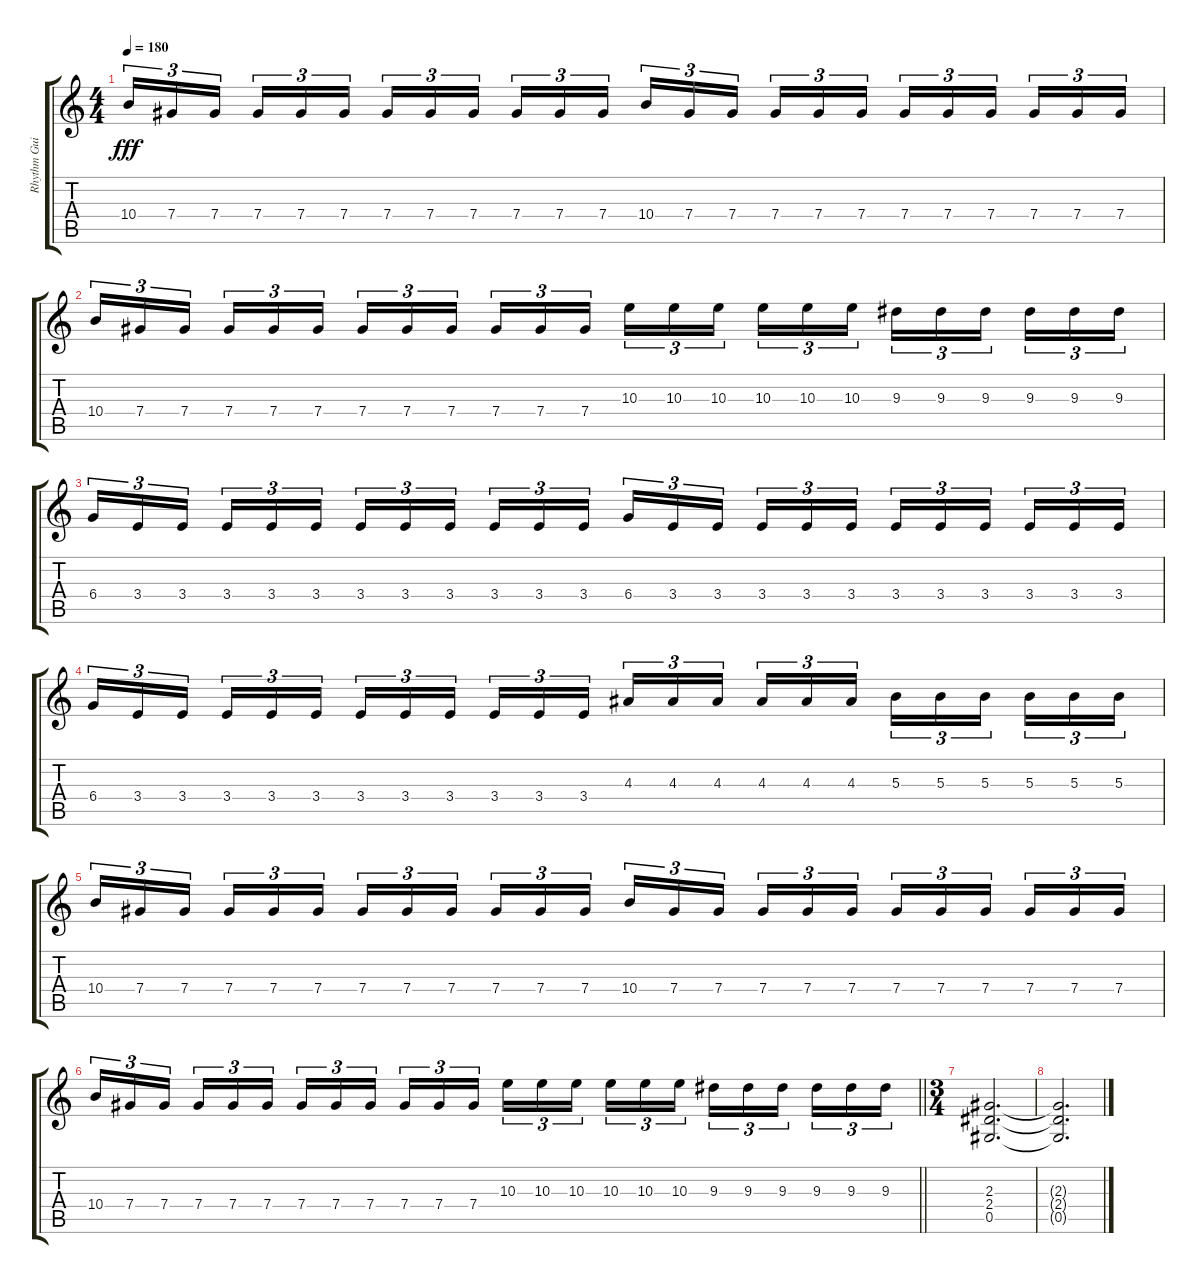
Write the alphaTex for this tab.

\track ("Rhythm Guitar" "Rhythm Gui") {instrument distortionguitar}
\staff {score tabs}
\tuning (Eb4 Bb3 Gb3 Db3 Ab2 Eb2) {hide}
\ts (4 4)
\tempo 180
\clef g2
\ks c
10.4.16{tu (3 2) dy fff} 7.4.16{tu (3 2)} 7.4.16{tu (3 2) beam splitsecondary} 7.4.16{tu (3 2)} 7.4.16{tu (3 2)} 7.4.16{tu (3 2)} 7.4.16{tu (3 2)} 7.4.16{tu (3 2)} 7.4.16{tu (3 2) beam splitsecondary} 7.4.16{tu (3 2)} 7.4.16{tu (3 2)} 7.4.16{tu (3 2)} 10.4.16{tu (3 2)} 7.4.16{tu (3 2)} 7.4.16{tu (3 2) beam splitsecondary} 7.4.16{tu (3 2)} 7.4.16{tu (3 2)} 7.4.16{tu (3 2)} 7.4.16{tu (3 2)} 7.4.16{tu (3 2)} 7.4.16{tu (3 2) beam splitsecondary} 7.4.16{tu (3 2)} 7.4.16{tu (3 2)} 7.4.16{tu (3 2)} |
10.4.16{tu (3 2)} 7.4.16{tu (3 2)} 7.4.16{tu (3 2) beam splitsecondary} 7.4.16{tu (3 2)} 7.4.16{tu (3 2)} 7.4.16{tu (3 2)} 7.4.16{tu (3 2)} 7.4.16{tu (3 2)} 7.4.16{tu (3 2) beam splitsecondary} 7.4.16{tu (3 2)} 7.4.16{tu (3 2)} 7.4.16{tu (3 2)} 10.3.16{tu (3 2)} 10.3.16{tu (3 2)} 10.3.16{tu (3 2) beam splitsecondary} 10.3.16{tu (3 2)} 10.3.16{tu (3 2)} 10.3.16{tu (3 2)} 9.3.16{tu (3 2)} 9.3.16{tu (3 2)} 9.3.16{tu (3 2) beam splitsecondary} 9.3.16{tu (3 2)} 9.3.16{tu (3 2)} 9.3.16{tu (3 2)} |
6.4.16{tu (3 2)} 3.4.16{tu (3 2)} 3.4.16{tu (3 2) beam splitsecondary} 3.4.16{tu (3 2)} 3.4.16{tu (3 2)} 3.4.16{tu (3 2)} 3.4.16{tu (3 2)} 3.4.16{tu (3 2)} 3.4.16{tu (3 2) beam splitsecondary} 3.4.16{tu (3 2)} 3.4.16{tu (3 2)} 3.4.16{tu (3 2)} 6.4.16{tu (3 2)} 3.4.16{tu (3 2)} 3.4.16{tu (3 2) beam splitsecondary} 3.4.16{tu (3 2)} 3.4.16{tu (3 2)} 3.4.16{tu (3 2)} 3.4.16{tu (3 2)} 3.4.16{tu (3 2)} 3.4.16{tu (3 2) beam splitsecondary} 3.4.16{tu (3 2)} 3.4.16{tu (3 2)} 3.4.16{tu (3 2)} |
6.4.16{tu (3 2)} 3.4.16{tu (3 2)} 3.4.16{tu (3 2) beam splitsecondary} 3.4.16{tu (3 2)} 3.4.16{tu (3 2)} 3.4.16{tu (3 2)} 3.4.16{tu (3 2)} 3.4.16{tu (3 2)} 3.4.16{tu (3 2) beam splitsecondary} 3.4.16{tu (3 2)} 3.4.16{tu (3 2)} 3.4.16{tu (3 2)} 4.3.16{tu (3 2)} 4.3.16{tu (3 2)} 4.3.16{tu (3 2) beam splitsecondary} 4.3.16{tu (3 2)} 4.3.16{tu (3 2)} 4.3.16{tu (3 2)} 5.3.16{tu (3 2)} 5.3.16{tu (3 2)} 5.3.16{tu (3 2) beam splitsecondary} 5.3.16{tu (3 2)} 5.3.16{tu (3 2)} 5.3.16{tu (3 2)} |
10.4.16{tu (3 2)} 7.4.16{tu (3 2)} 7.4.16{tu (3 2) beam splitsecondary} 7.4.16{tu (3 2)} 7.4.16{tu (3 2)} 7.4.16{tu (3 2)} 7.4.16{tu (3 2)} 7.4.16{tu (3 2)} 7.4.16{tu (3 2) beam splitsecondary} 7.4.16{tu (3 2)} 7.4.16{tu (3 2)} 7.4.16{tu (3 2)} 10.4.16{tu (3 2)} 7.4.16{tu (3 2)} 7.4.16{tu (3 2) beam splitsecondary} 7.4.16{tu (3 2)} 7.4.16{tu (3 2)} 7.4.16{tu (3 2)} 7.4.16{tu (3 2)} 7.4.16{tu (3 2)} 7.4.16{tu (3 2) beam splitsecondary} 7.4.16{tu (3 2)} 7.4.16{tu (3 2)} 7.4.16{tu (3 2)} |
\barLineRight lightlight
10.4.16{tu (3 2)} 7.4.16{tu (3 2)} 7.4.16{tu (3 2) beam splitsecondary} 7.4.16{tu (3 2)} 7.4.16{tu (3 2)} 7.4.16{tu (3 2)} 7.4.16{tu (3 2)} 7.4.16{tu (3 2)} 7.4.16{tu (3 2) beam splitsecondary} 7.4.16{tu (3 2)} 7.4.16{tu (3 2)} 7.4.16{tu (3 2)} 10.3.16{tu (3 2)} 10.3.16{tu (3 2)} 10.3.16{tu (3 2) beam splitsecondary} 10.3.16{tu (3 2)} 10.3.16{tu (3 2)} 10.3.16{tu (3 2)} 9.3.16{tu (3 2)} 9.3.16{tu (3 2)} 9.3.16{tu (3 2) beam splitsecondary} 9.3.16{tu (3 2)} 9.3.16{tu (3 2)} 9.3.16{tu (3 2)} |
\ts (3 4)
\section ("" "")
(2.3 2.4 0.5).2{d} |
(2.3{t} 2.4{t} 0.5{t}).2{d}
